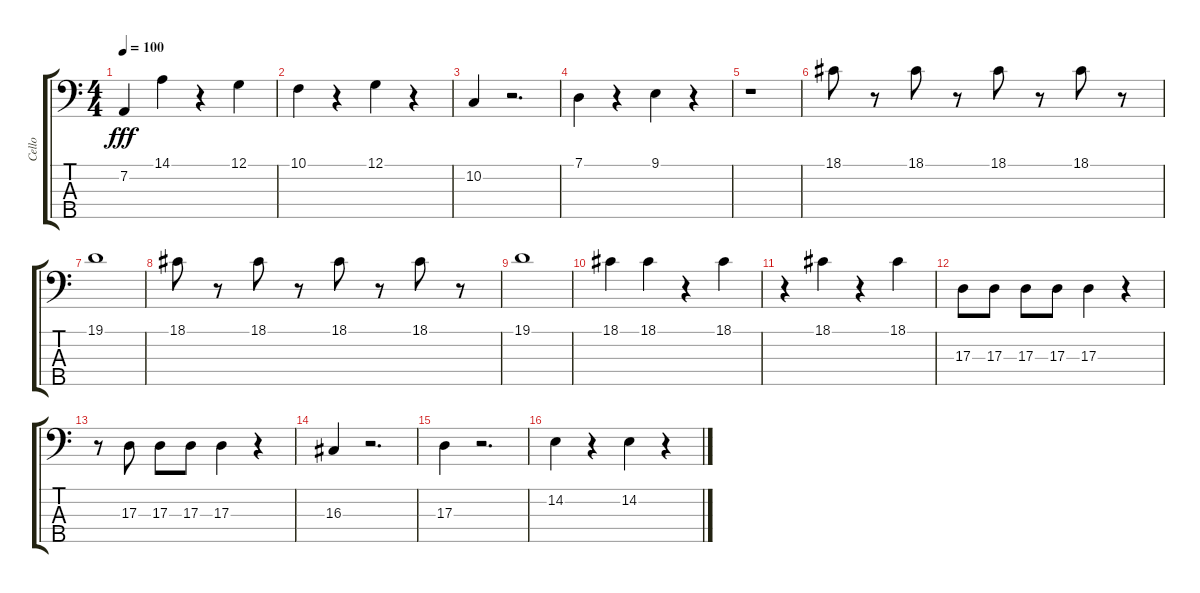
\track ("Cello" "Cello") {instrument stringensemble1}
\staff {score tabs}
\tuning (G2 D2 A1 E1 B0) {hide}
\ts (4 4)
\tempo 100
\clef f4
\ks c
7.2.4{dy fff} 14.1.4 r.4 12.1.4 |
10.1.4 r.4 12.1.4 r.4 |
10.2.4 r.2{d} |
7.1.4 r.4 9.1.4 r.4 |
r.1 |
18.1.8 r.8 18.1.8 r.8 18.1.8 r.8 18.1.8 r.8 |
19.1.1 |
18.1.8 r.8 18.1.8 r.8 18.1.8 r.8 18.1.8 r.8 |
19.1.1 |
18.1.4 18.1.4 r.4 18.1.4 |
r.4 18.1.4 r.4 18.1.4 |
17.3.8 17.3.8 17.3.8 17.3.8 17.3.4 r.4 |
r.8 17.3.8 17.3.8 17.3.8 17.3.4 r.4 |
16.3.4 r.2{d} |
17.3.4 r.2{d} |
14.2.4 r.4 14.2.4 r.4
